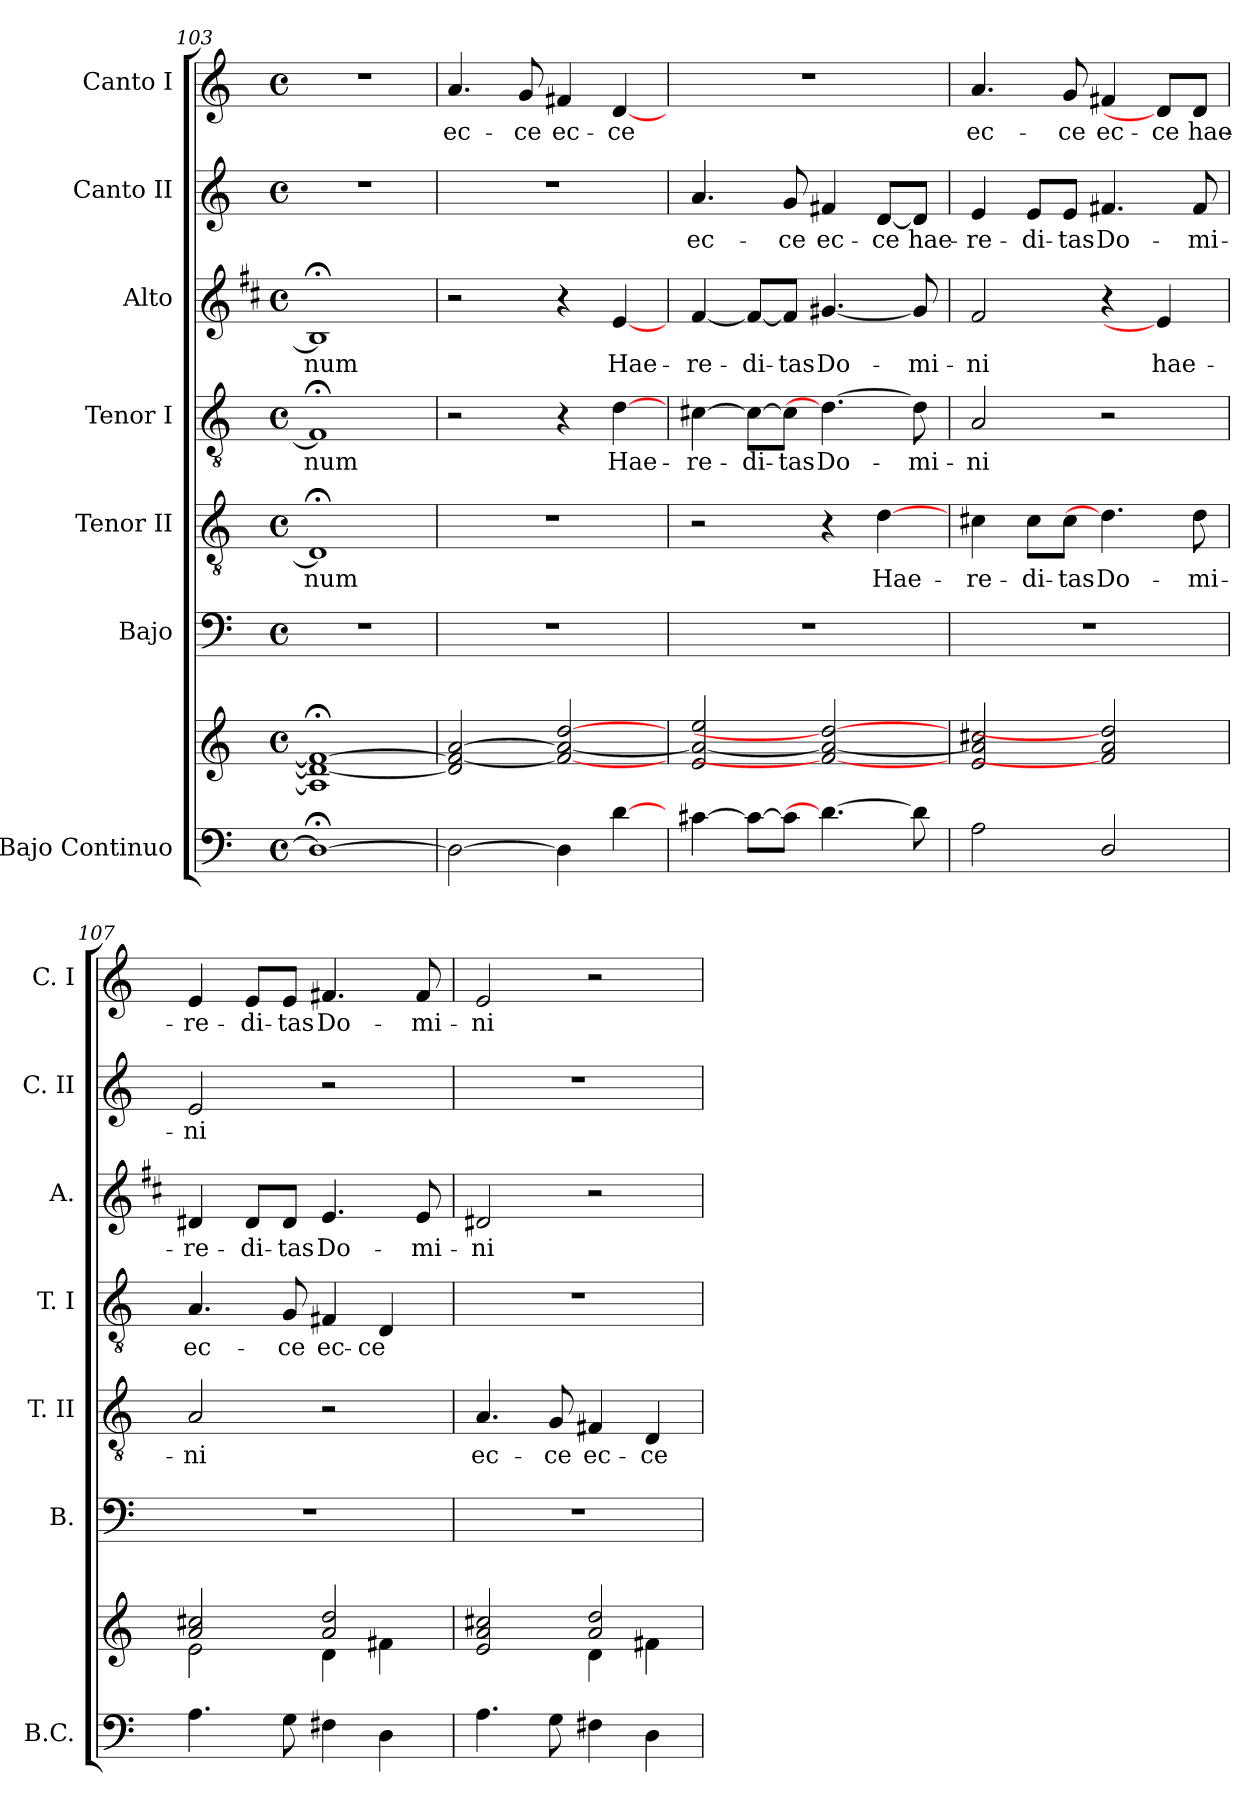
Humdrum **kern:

**kern	**kern	**kern	**kern	**text	**kern	**text	**kern	**text	**kern	**text	**kern	**text
*part7	*part7	*part6	*part5	*part5	*part4	*part4	*part3	*part3	*part2	*part2	*part1	*part1
*staff8	*staff7	*staff6	*staff5	*staff5	*staff4	*staff4	*staff3	*staff3	*staff2	*staff2	*staff1	*staff1
*I"Bajo Continuo	*	*I"Bajo	*I"Tenor II	*	*I"Tenor I	*	*I"Alto	*	*I"Canto II	*	*I"Canto I	*
*I'B.C.	*	*I'B.	*I'T. II	*	*I'T. I	*	*I'A.	*	*I'C. II	*	*I'C. I	*
*clefF4	*clefG2	*clefF4	*clefGv2	*	*clefGv2	*	*clefG2	*	*clefG2	*	*clefG2	*
*	*	*	*ITrd7c12	*	*ITrd7c12	*	*ITrd1c2	*	*	*	*	*
*k[]	*k[]	*k[]	*k[]	*	*k[]	*	*k[]	*	*k[]	*	*k[]	*
*M4/4	*M4/4	*M4/4	*M4/4	*	*M4/4	*	*M4/4	*	*M4/4	*	*M4/4	*
*met(c)	*met(c)	*met(c)	*met(c)	*	*met(c)	*	*met(c)	*	*met(c)	*	*met(c)	*
=103	=103	=103	=103	=103	=103	=103	=103	=103	=103	=103	=103	=103
1D;<_	1A];< 1d_;< 1f#_;<	1r	1DD;<]	-num	1FF#;<]	-num	1A;<]	-num	1r	.	1r	.
=104	=104	=104	=104	=104	=104	=104	=104	=104	=104	=104	=104	=104
2D\_	2d/] 2f#/_ [2a/	1r	1r	.	2r	.	2r	.	1r	.	4.a/	ec-
.	.	.	.	.	.	.	.	.	.	.	8g/	-ce
4D\]	2f#/_ 2a/_ [2dd/	.	.	.	4r	.	4r	.	.	.	4f#X/	ec-
[4d\	.	.	.	.	[4D\	Hae-	[4d/	Hae-	.	.	[4d/	-ce
=105	=105	=105	=105	=105	=105	=105	=105	=105	=105	=105	=105	=105
[4c#X\	2e/ 2a/_ 2ee/	1r	2r	.	[4C#X\	-re-	[4e/	-re-	4.a/	ec-	1r	.
8c#\L_	.	.	.	.	8C#\L_	-di-	8e/L_	-di-	.	.	.	.
8c#\J]	.	.	.	.	8C#\J]	-tas	8e/J]	-tas	8g/	-ce	.	.
4.d\_	2f#/_ 2a/_ 2dd/_	.	4r	.	4.D\_	Do-	[4.f#X/	Do-	4f#X/	ec-	.	.
.	.	.	[4D\	Hae-	.	.	.	.	[8d/L	-ce	.	.
8d\]	.	.	.	.	8D\]	-mi-	8f#/]	-mi-	8d/J]	hae-	.	.
!!LO:LB:g=z
=106	=106	=106	=106	=106	=106	=106	=106	=106	=106	=106	=106	=106
2A\	2e/ 2a/] 2cc#X/	1r	4C#X\	-re-	2AA/	-ni	2e/	-ni	4e/	-re-	4.a/	ec-
.	.	.	8C#\L	-di-	.	.	.	.	8e/L	-di-	.	.
.	.	.	8C#\J	-tas	.	.	.	.	8e/J	-tas	8g/	-ce
2D/	2f#/] 2a/ 2dd/]	.	4.D\]	Do-	2r	.	4r	.	4.f#X/	Do-	4f#X/	ec-
.	.	.	.	.	.	.	4d/]	hae-	.	.	8d/L]	-ce
.	.	.	8D\	-mi-	.	.	.	.	8f#/	-mi-	8d/J	hae-
=107	=107	=107	=107	=107	=107	=107	=107	=107	=107	=107	=107	=107
*	*^	*	*	*	*	*	*	*	*	*	*	*
4.A\	2a/ 2cc#X/	2e\	1r	2AA/	-ni	4.AA/	ec-	4c#X/	-re-	2e/	-ni	4e/	-re-
.	.	.	.	.	.	.	.	8c#/L	-di-	.	.	8e/L	-di-
8G\	.	.	.	.	.	8GG/	-ce	8c#/J	-tas	.	.	8e/J	-tas
4F#X\	2a/ 2dd/	4d\	.	2r	.	4FF#X/	ec-	4.d/	Do-	2r	.	4.f#X/	Do-
4D\	.	4f#X\	.	.	.	4DD/	-ce	.	.	.	.	.	.
.	.	.	.	.	.	.	.	8d/	-mi-	.	.	8f#/	-mi-
=108	=108	=108	=108	=108	=108	=108	=108	=108	=108	=108	=108	=108	=108
4.A\	2e/ 2a/ 2cc#X/	2ryy	1r	4.AA/	ec-	1r	.	2c#X/	-ni	1r	.	2e/	-ni
8G\	.	.	.	8GG/	-ce	.	.	.	.	.	.	.	.
4F#X\	2a/ 2dd/	4d\	.	4FF#X/	ec-	.	.	2r	.	.	.	2r	.
4D\	.	4f#X\	.	4DD/	-ce	.	.	.	.	.	.	.	.
*	*v	*v	*	*	*	*	*	*	*	*	*	*	*
=	=	=	=	=	=	=	=	=	=	=	=	=
*-	*-	*-	*-	*-	*-	*-	*-	*-	*-	*-	*-	*-
